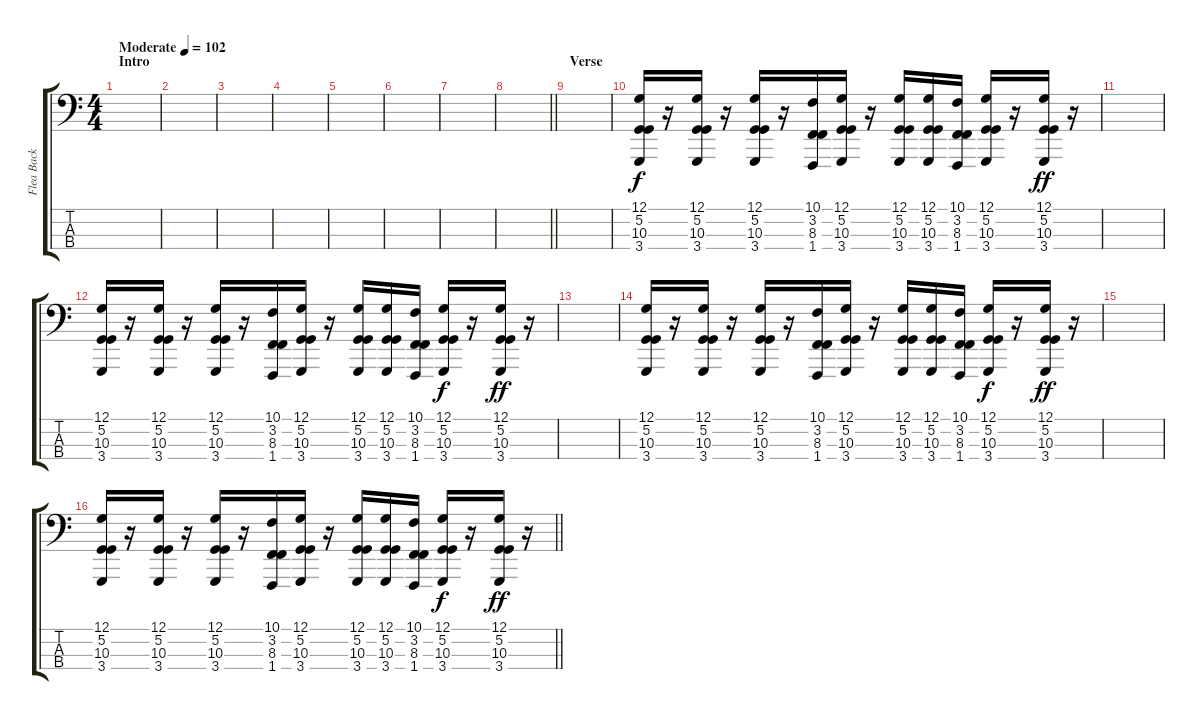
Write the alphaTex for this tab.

\track ("Flea Back Up Vocals" "Flea Back ") {instrument lead8bassandlead}
\staff {score tabs}
\tuning (G2 D2 A1 E1) {hide}
\ts (4 4)
\section ("" "Intro")
\tempo (102 "Moderate")
\clef f4
\ks c
|
|
|
|
|
|
|
\barLineRight lightlight
|
\section ("" "Verse")
|
(12.1 5.2 10.3 3.4).16 r.16 (12.1 5.2 10.3 3.4).16 r.16 (12.1 5.2 10.3 3.4).16 r.16 (10.1 3.2 8.3 1.4).16 (12.1 5.2 10.3 3.4).16 r.16 (12.1 5.2 10.3 3.4).16 (12.1 5.2 10.3 3.4).16 (10.1 3.2 8.3 1.4).16 (12.1 5.2 10.3 3.4).16{dy f} r.16 (12.1 5.2 10.3 3.4).16{dy ff} r.16 |
|
(12.1 5.2 10.3 3.4).16 r.16 (12.1 5.2 10.3 3.4).16 r.16 (12.1 5.2 10.3 3.4).16 r.16 (10.1 3.2 8.3 1.4).16 (12.1 5.2 10.3 3.4).16 r.16 (12.1 5.2 10.3 3.4).16 (12.1 5.2 10.3 3.4).16 (10.1 3.2 8.3 1.4).16 (12.1 5.2 10.3 3.4).16{dy f} r.16 (12.1 5.2 10.3 3.4).16{dy ff} r.16 |
|
(12.1 5.2 10.3 3.4).16 r.16 (12.1 5.2 10.3 3.4).16 r.16 (12.1 5.2 10.3 3.4).16 r.16 (10.1 3.2 8.3 1.4).16 (12.1 5.2 10.3 3.4).16 r.16 (12.1 5.2 10.3 3.4).16 (12.1 5.2 10.3 3.4).16 (10.1 3.2 8.3 1.4).16 (12.1 5.2 10.3 3.4).16{dy f} r.16 (12.1 5.2 10.3 3.4).16{dy ff} r.16 |
|
\barLineRight lightlight
(12.1 5.2 10.3 3.4).16 r.16 (12.1 5.2 10.3 3.4).16 r.16 (12.1 5.2 10.3 3.4).16 r.16 (10.1 3.2 8.3 1.4).16 (12.1 5.2 10.3 3.4).16 r.16 (12.1 5.2 10.3 3.4).16 (12.1 5.2 10.3 3.4).16 (10.1 3.2 8.3 1.4).16 (12.1 5.2 10.3 3.4).16{dy f} r.16 (12.1 5.2 10.3 3.4).16{dy ff} r.16
